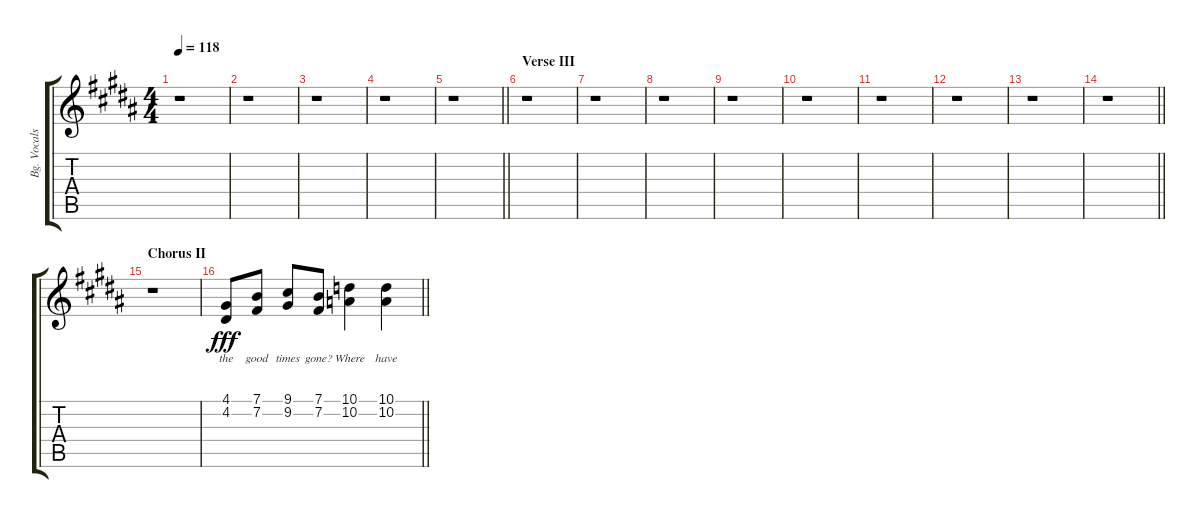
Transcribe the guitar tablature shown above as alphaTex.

\track ("Bg. Vocals" "Bg. Vocals") {instrument synthvoice}
\staff {score tabs}
\tuning (E4 B3 G3 D3 A2 E2) {hide}
\ts (4 4)
\tempo 118
\clef g2
\ks b
r.1{dy fff} |
r.1 |
r.1 |
r.1 |
\barLineRight lightlight
r.1 |
\section ("" "Verse III")
r.1 |
r.1 |
r.1 |
r.1 |
r.1 |
r.1 |
r.1 |
r.1 |
\barLineRight lightlight
r.1 |
\section ("" "Chorus II")
r.1 |
\barLineRight lightlight
(4.1 4.2).8{lyrics (0 "the") lyrics (1 "") lyrics (2 "") lyrics (3 "") lyrics (4 "")} (7.1 7.2).8{lyrics (0 "good") lyrics (1 "") lyrics (2 "") lyrics (3 "") lyrics (4 "")} (9.1 9.2).8{lyrics (0 "times") lyrics (1 "") lyrics (2 "") lyrics (3 "") lyrics (4 "")} (7.1 7.2).8{lyrics (0 "gone?") lyrics (1 "") lyrics (2 "") lyrics (3 "") lyrics (4 "")} (10.1 10.2).4{lyrics (0 "Where") lyrics (1 "") lyrics (2 "") lyrics (3 "") lyrics (4 "")} (10.1 10.2).4{lyrics (0 "have") lyrics (1 "") lyrics (2 "") lyrics (3 "") lyrics (4 "")}
